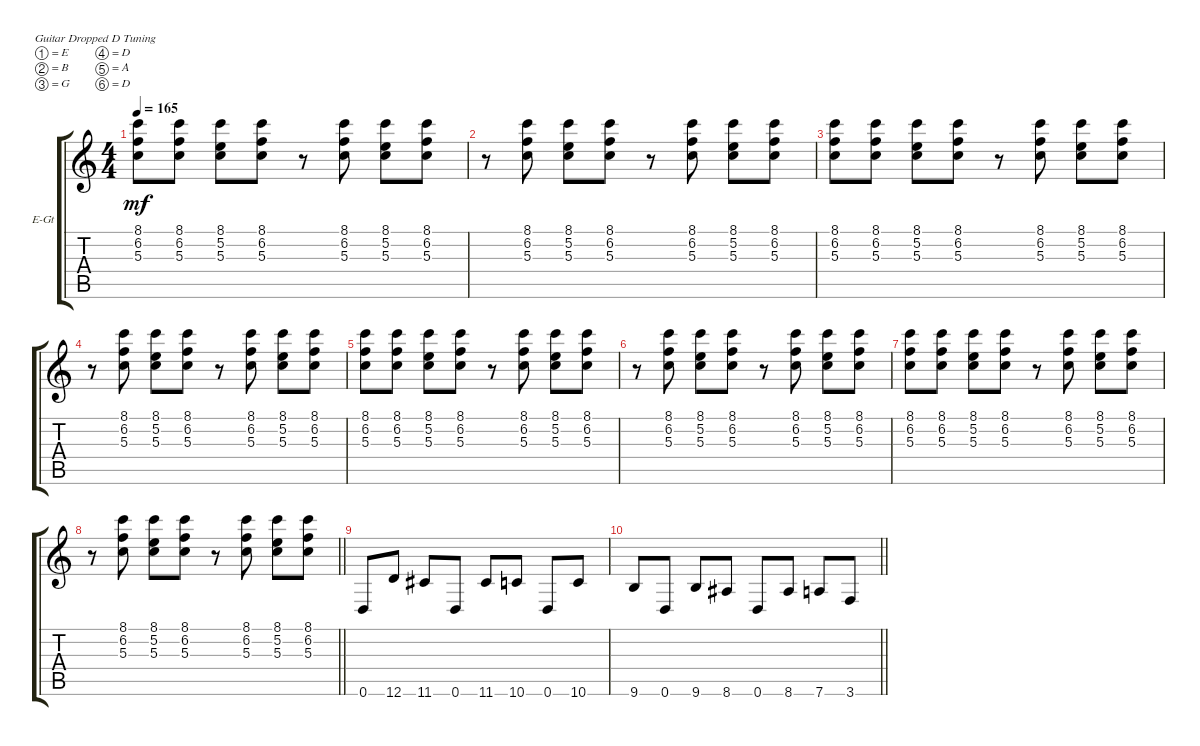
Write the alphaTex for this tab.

\defaultSystemsLayout 4
\bracketExtendMode groupsimilarinstruments
\firstSystemTrackNameOrientation horizontal
\otherSystemsTrackNameOrientation horizontal
\track ("Electric Guitar" "E-Gt") {instrument overdrivenguitar}
\staff {score tabs}
\tuning (E4 B3 G3 D3 A2 D2)
\ts (4 4)
\tempo 165
\clef g2
\ks c
(5.3 6.2 8.1).8{dy mf} (5.3 6.2 8.1).8 (5.3 5.2 8.1).8 (5.3 6.2 8.1).8 r.8 (5.3 6.2 8.1).8 (5.3 5.2 8.1).8 (5.3 6.2 8.1).8 |
r.8 (5.3 6.2 8.1).8 (5.3 5.2 8.1).8 (5.3 6.2 8.1).8 r.8 (5.3 6.2 8.1).8 (5.3 5.2 8.1).8 (5.3 6.2 8.1).8 |
(5.3 6.2 8.1).8 (5.3 6.2 8.1).8 (5.3 5.2 8.1).8 (5.3 6.2 8.1).8 r.8 (5.3 6.2 8.1).8 (5.3 5.2 8.1).8 (5.3 6.2 8.1).8 |
r.8 (5.3 6.2 8.1).8 (5.3 5.2 8.1).8 (5.3 6.2 8.1).8 r.8 (5.3 6.2 8.1).8 (5.3 5.2 8.1).8 (5.3 6.2 8.1).8 |
(5.3 6.2 8.1).8 (5.3 6.2 8.1).8 (5.3 5.2 8.1).8 (5.3 6.2 8.1).8 r.8 (5.3 6.2 8.1).8 (5.3 5.2 8.1).8 (5.3 6.2 8.1).8 |
r.8 (5.3 6.2 8.1).8 (5.3 5.2 8.1).8 (5.3 6.2 8.1).8 r.8 (5.3 6.2 8.1).8 (5.3 5.2 8.1).8 (5.3 6.2 8.1).8 |
(5.3 6.2 8.1).8 (5.3 6.2 8.1).8 (5.3 5.2 8.1).8 (5.3 6.2 8.1).8 r.8 (5.3 6.2 8.1).8 (5.3 5.2 8.1).8 (5.3 6.2 8.1).8 |
\barLineRight lightlight
r.8 (5.3 6.2 8.1).8 (5.3 5.2 8.1).8 (5.3 6.2 8.1).8 r.8 (5.3 6.2 8.1).8 (5.3 5.2 8.1).8 (5.3 6.2 8.1).8 |
0.6.8 12.6.8 11.6.8 0.6.8 11.6.8 10.6.8 0.6.8 10.6.8 |
\barLineRight lightlight
9.6.8 0.6.8 9.6.8 8.6.8 0.6.8 8.6.8 7.6.8 3.6.8
